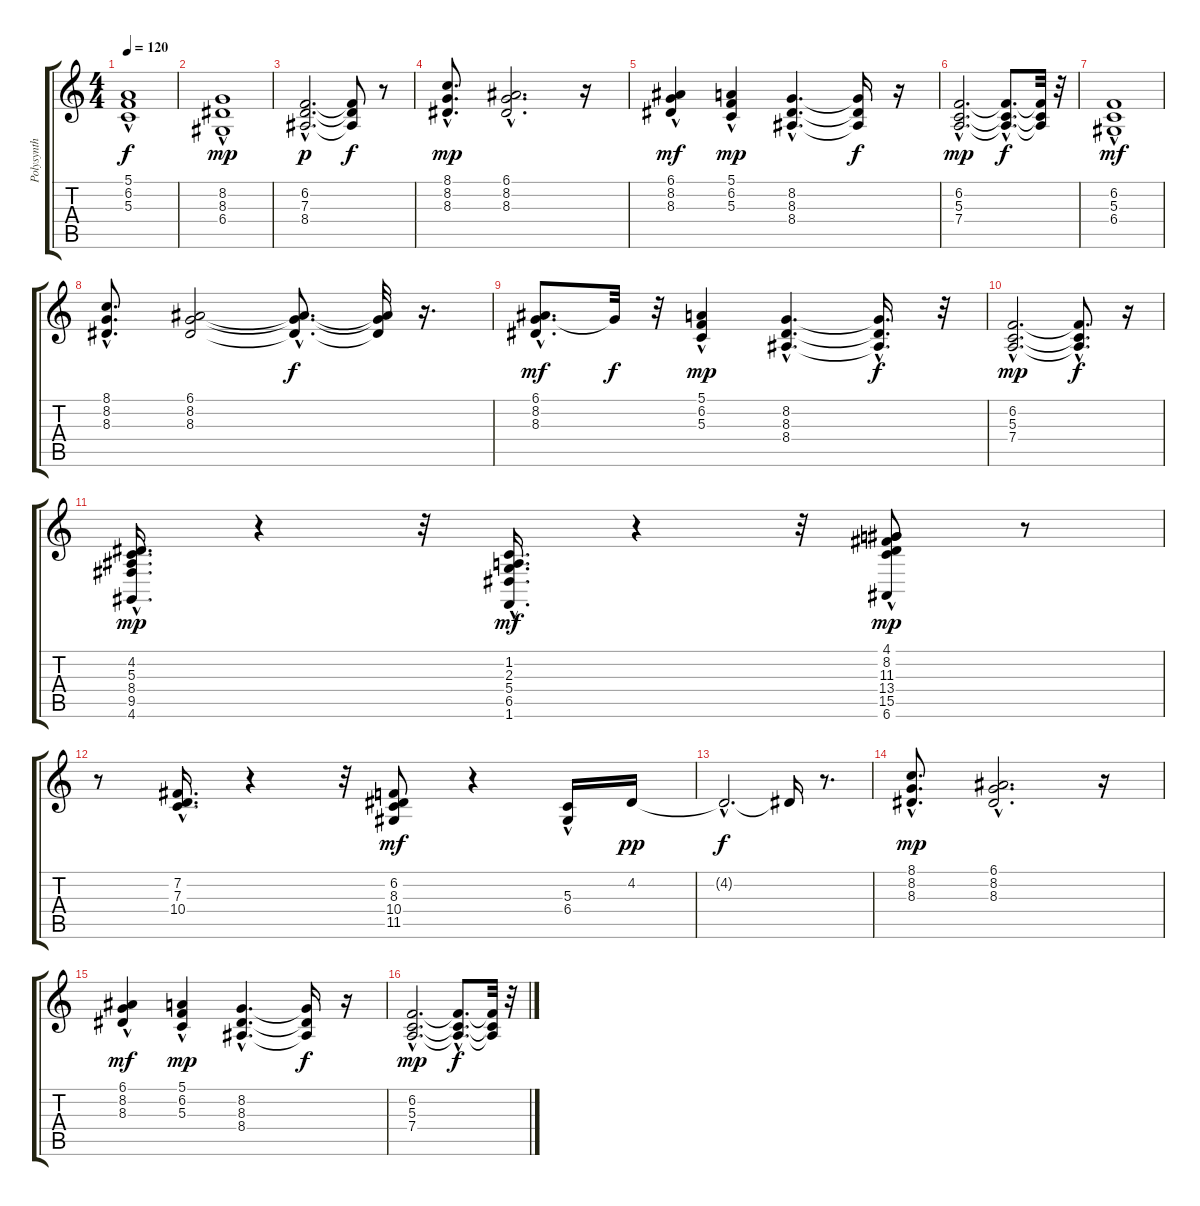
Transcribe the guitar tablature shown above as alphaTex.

\track ("Polysynth" "Polysynth") {instrument pad3polysynth}
\staff {score tabs}
\tuning (E4 B3 G3 D3 A2 E2) {hide}
\ts (4 4)
\tempo 120
\clef g2
\ks c
(5.1{hac t} 6.2{t} 5.3{hac t}).1{dy f} |
(8.2 8.3 6.4{hac}).1{dy mp} |
(6.2{hac} 7.3{hac} 8.4{hac}).2{d dy p} (6.2{t} 7.3{t} 8.4{t}).8{dy f} r.8 |
(8.1{hac} 8.2 8.3).8{d dy mp} (6.1{hac} 8.2{hac} 8.3{hac}).2{d} r.16 |
(6.1 8.2 8.3{hac}).4{dy mf} (5.1 6.2{hac} 5.3{hac}).4{dy mp} (8.2{hac} 8.3{hac} 8.4{hac}).4{d} (8.2{t} 8.3{t} 8.4{t}).16{dy f} r.16 |
(6.2{hac} 5.3{hac} 7.4{hac}).2{d dy mp} (6.2{hac t} 5.3{hac t} 7.4{hac t}).8{d dy f} (6.2{t} 5.3{t} 7.4{t}).32 r.32 |
(6.2{hac} 5.3{hac} 6.4).1{dy mf} |
(8.1{hac} 8.2 8.3).8{d} (6.1 8.2 8.3).2 (6.1{hac t} 8.2{hac t} 8.3{hac t}).8{d dy f} (6.1{t} 8.2{t} 8.3{t}).32 r.16{d} |
(6.1{hac} 8.2{hac} 8.3{hac}).8{d dy mf} 8.2{t}.32{dy f} r.32 (5.1{hac} 6.2 5.3).4{dy mp} (8.2{hac} 8.3{hac} 8.4{hac}).4{d} (8.2{t} 8.3{hac t} 8.4{t}).16{d dy f} r.32 |
(6.2{hac} 5.3{hac} 7.4{hac}).2{d dy mp} (6.2{hac t} 5.3{t} 7.4{hac t}).8{d dy f} r.16 |
(4.2 5.3{hac} 8.4{hac} 9.5{hac} 4.6{hac}).16{d dy mp} r.4 r.32 (1.2{hac} 2.3 5.4 6.5{hac} 1.6).16{d dy mf} r.4 r.32 (4.1 8.2 11.3 13.4{hac} 15.5{hac} 6.6).8{dy mp} r.8 |
r.8 (7.2{hac} 7.3{hac} 10.4{hac}).16{d} r.4 r.32 (6.2 8.3 10.4 11.5).8{dy mf} r.4 (5.3{hac} 6.4{hac}).16 4.2.16{dy pp} |
4.2{hac t}.2{d dy f} 4.2{t}.16 r.8{d} |
(8.1{hac} 8.2 8.3).8{d dy mp} (6.1{hac} 8.2{hac} 8.3{hac}).2{d} r.16 |
(6.1 8.2 8.3{hac}).4{dy mf} (5.1 6.2{hac} 5.3{hac}).4{dy mp} (8.2{hac} 8.3{hac} 8.4{hac}).4{d} (8.2{t} 8.3{t} 8.4{t}).16{dy f} r.16 |
(6.2{hac} 5.3{hac} 7.4{hac}).2{d dy mp} (6.2{hac t} 5.3{hac t} 7.4{hac t}).8{d dy f} (6.2{t} 5.3{t} 7.4{t}).32 r.32
